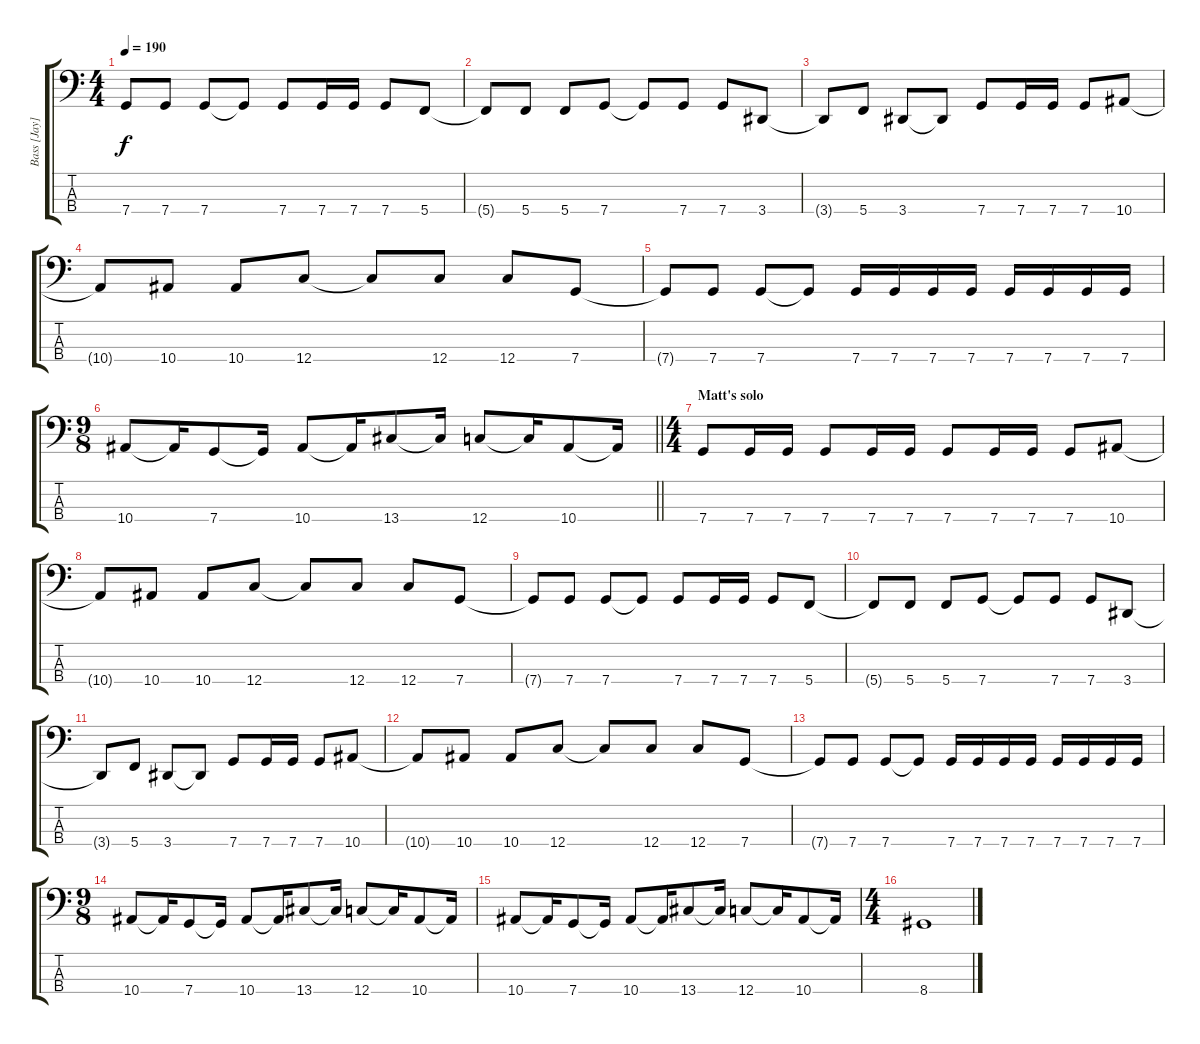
\track ("Bass [Jay]" "Bass [Jay]") {instrument electricbassfinger}
\staff {score tabs}
\tuning (F2 C2 G1 C1) {hide}
\ts (4 4)
\tempo 190
\clef f4
\ks c
7.4{t}.8{dy f} 7.4.8 7.4.8 7.4{t}.8 7.4.8 7.4.16 7.4.16 7.4.8 5.4.8 |
5.4{t}.8 5.4.8 5.4.8 7.4.8 7.4{t}.8 7.4.8 7.4.8 3.4.8 |
3.4{t}.8 5.4.8 3.4.8 3.4{t}.8 7.4.8 7.4.16 7.4.16 7.4.8 10.4.8 |
10.4{t}.8 10.4.8 10.4.8 12.4.8 12.4{t}.8 12.4.8 12.4.8 7.4.8 |
7.4{t}.8 7.4.8 7.4.8 7.4{t}.8 7.4.16 7.4.16 7.4.16 7.4.16 7.4.16 7.4.16 7.4.16 7.4.16 |
\ts (9 8)
\barLineRight lightlight
10.4.8 10.4{t}.16 7.4.8 7.4{t}.16 10.4.8 10.4{t}.16 13.4.8 13.4{t}.16 12.4.8 12.4{t}.16 10.4.8 10.4{t}.16 |
\ts (4 4)
\section ("" "Matt's solo")
7.4.8 7.4.16 7.4.16 7.4.8 7.4.16 7.4.16 7.4.8 7.4.16 7.4.16 7.4.8 10.4.8 |
10.4{t}.8 10.4.8 10.4.8 12.4.8 12.4{t}.8 12.4.8 12.4.8 7.4.8 |
7.4{t}.8 7.4.8 7.4.8 7.4{t}.8 7.4.8 7.4.16 7.4.16 7.4.8 5.4.8 |
5.4{t}.8 5.4.8 5.4.8 7.4.8 7.4{t}.8 7.4.8 7.4.8 3.4.8 |
3.4{t}.8 5.4.8 3.4.8 3.4{t}.8 7.4.8 7.4.16 7.4.16 7.4.8 10.4.8 |
10.4{t}.8 10.4.8 10.4.8 12.4.8 12.4{t}.8 12.4.8 12.4.8 7.4.8 |
7.4{t}.8 7.4.8 7.4.8 7.4{t}.8 7.4.16 7.4.16 7.4.16 7.4.16 7.4.16 7.4.16 7.4.16 7.4.16 |
\ts (9 8)
10.4.8 10.4{t}.16 7.4.8 7.4{t}.16 10.4.8 10.4{t}.16 13.4.8 13.4{t}.16 12.4.8 12.4{t}.16 10.4.8 10.4{t}.16 |
10.4.8 10.4{t}.16 7.4.8 7.4{t}.16 10.4.8 10.4{t}.16 13.4.8 13.4{t}.16 12.4.8 12.4{t}.16 10.4.8 10.4{t}.16 |
\ts (4 4)
8.4.1
